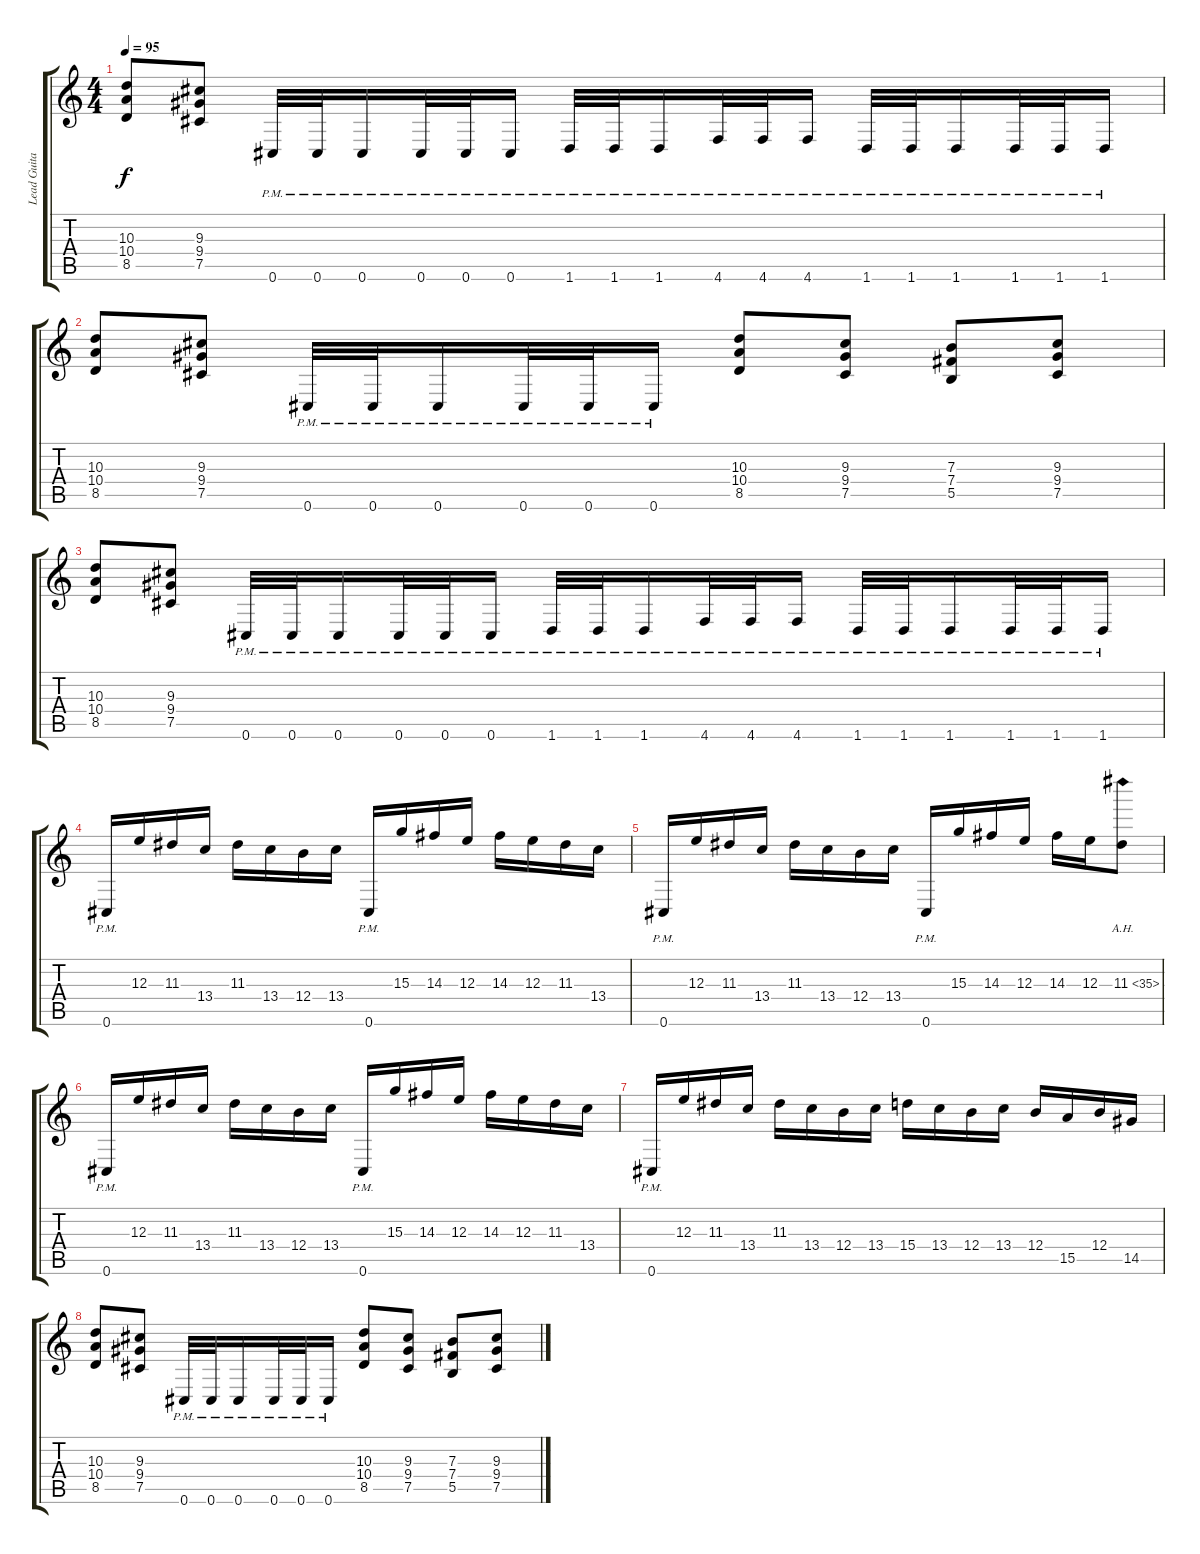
\track ("Lead Guitar" "Lead Guita") {instrument distortionguitar}
\staff {score tabs}
\tuning (Db4 Ab3 E3 B2 Gb2 Db2) {hide}
\ts (4 4)
\tempo 95
\clef g2
\ks c
(10.3 10.4 8.5).8{dy f} (9.3 9.4 7.5).8 0.6{pm}.32 0.6{pm}.32 0.6{pm}.16 0.6{pm}.32 0.6{pm}.32 0.6{pm}.16 1.6{pm}.32 1.6{pm}.32 1.6{pm}.16 4.6{pm}.32 4.6{pm}.32 4.6{pm}.16 1.6{pm}.32 1.6{pm}.32 1.6{pm}.16 1.6{pm}.32 1.6{pm}.32 1.6{pm}.16 |
(10.3 10.4 8.5).8 (9.3 9.4 7.5).8 0.6{pm}.32 0.6{pm}.32 0.6{pm}.16 0.6{pm}.32 0.6{pm}.32 0.6{pm}.16 (10.3 10.4 8.5).8 (9.3 9.4 7.5).8 (7.3 7.4 5.5).8 (9.3 9.4 7.5).8 |
(10.3 10.4 8.5).8 (9.3 9.4 7.5).8 0.6{pm}.32 0.6{pm}.32 0.6{pm}.16 0.6{pm}.32 0.6{pm}.32 0.6{pm}.16 1.6{pm}.32 1.6{pm}.32 1.6{pm}.16 4.6{pm}.32 4.6{pm}.32 4.6{pm}.16 1.6{pm}.32 1.6{pm}.32 1.6{pm}.16 1.6{pm}.32 1.6{pm}.32 1.6{pm}.16 |
0.6{pm}.16 12.3.16 11.3.16 13.4.16 11.3.16 13.4.16 12.4.16 13.4.16 0.6{pm}.16 15.3.16 14.3.16 12.3.16 14.3.16 12.3.16 11.3.16 13.4.16 |
0.6{pm}.16 12.3.16 11.3.16 13.4.16 11.3.16 13.4.16 12.4.16 13.4.16 0.6{pm}.16 15.3.16 14.3.16 12.3.16 14.3.16 12.3.16 11.3{ah 24}.8 |
0.6{pm}.16 12.3.16 11.3.16 13.4.16 11.3.16 13.4.16 12.4.16 13.4.16 0.6{pm}.16 15.3.16 14.3.16 12.3.16 14.3.16 12.3.16 11.3.16 13.4.16 |
0.6{pm}.16 12.3.16 11.3.16 13.4.16 11.3.16 13.4.16 12.4.16 13.4.16 15.4.16 13.4.16 12.4.16 13.4.16 12.4.16 15.5.16 12.4.16 14.5.16 |
(10.3 10.4 8.5).8 (9.3 9.4 7.5).8 0.6{pm}.32 0.6{pm}.32 0.6{pm}.16 0.6{pm}.32 0.6{pm}.32 0.6{pm}.16 (10.3 10.4 8.5).8 (9.3 9.4 7.5).8 (7.3 7.4 5.5).8 (9.3 9.4 7.5).8
